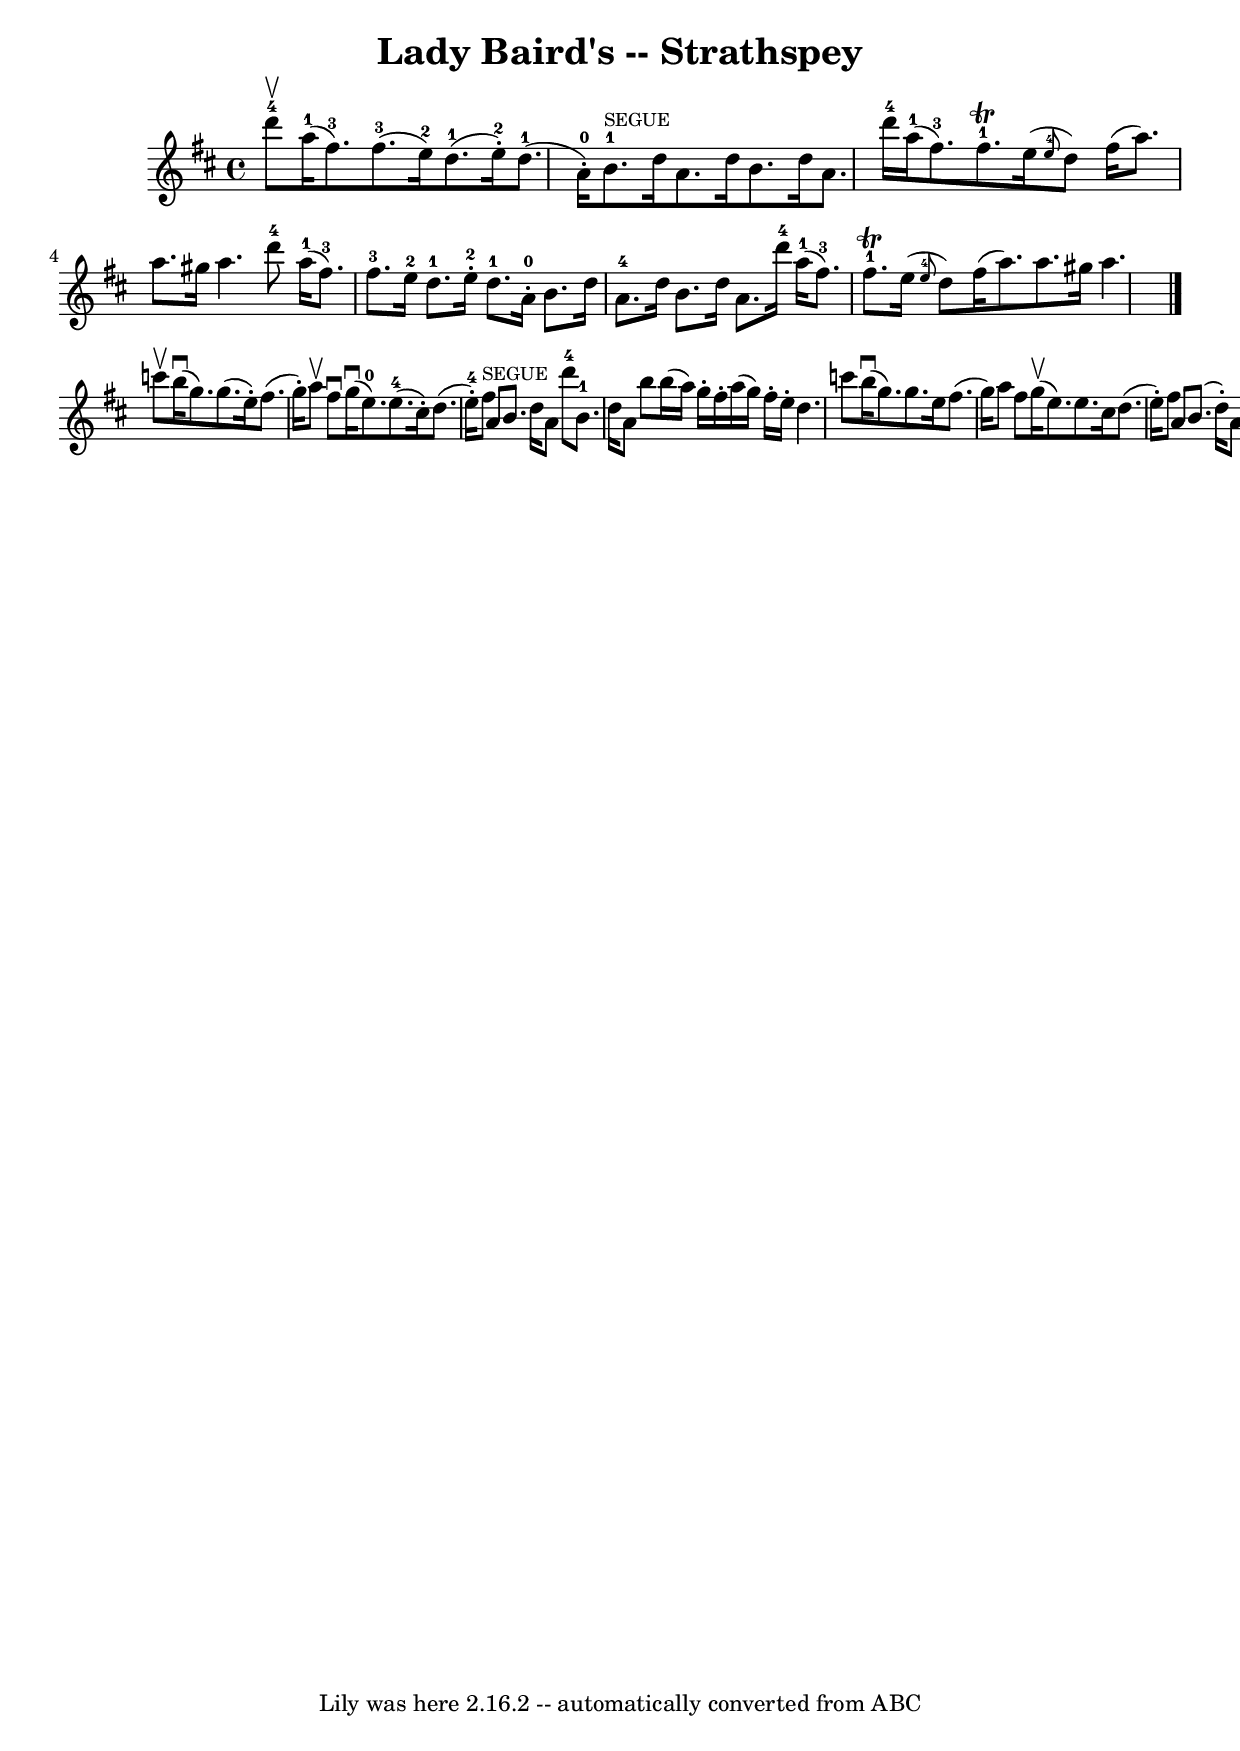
\version "2.16.2"
\include "Mammoth.ily"
\header {
  %% book = "Ryan's Mammoth Collection"
  crossRefNumber = "1"
  footnotes = "\\\\161 961"
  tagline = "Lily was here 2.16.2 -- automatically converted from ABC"
  title = "Lady Baird's -- Strathspey"

}
voicedefault =  {


  \override Staff.TimeSignature #'style = #'C
  \time 4/4 
  \key d \major
  d'''8-4^\upbow |
  a''16-1(
  fis''8.-3) fis''8.-3(e''16-2) d''8.-1(e''16-2-.) d''8.-1(a'16-0-.)   |
  b'8.-1^\segue   
  d''16 a'8. d''16 b'8. d''16 a'8. d'''16-4   |
  
  a''16-1(fis''8.-3) fis''8.-1^\trill e''16 (\grace {    
    e''8-4 
  } d''8) fis''16 (a''8.) a''8. gis''16 a''4.    
  d'''8-4   |
  a''16-1(fis''8.-3) fis''8.-3   
  e''16-2 d''8.-1 e''16-2-. d''8.-1 a'16-0-.   
  |
  b'8. d''16 a'8.-4 d''16 b'8. d''16 a'8.    
  d'''16-4   |
  a''16-1(fis''8.-3) fis''8.-1^\trill e''16 (\grace { e''8-4 
			  } d''8) fis''16 (
  a''8.) a''8. gis''16 a''4.    \bar "|." c'''8^\upbow |
  
  b''16^\downbow(g''8.) g''8. (e''16-.) fis''8. (g''16-.-) a''8^\upbow fis''8^\downbow   |
  g''16^\downbow(e''8.-0-) e''8.-4(cis''16-.) d''8. (e''16-4-.) fis''8^\segue a'8    |
  b'8. d''16 a'8 d'''8-4 b'8.-1 
  d''16 a'8 b''8    |
  b''16 (a''16) g''16-. fis''16-. a''16 (g''16) fis''16-. e''16-. d''4. c'''8    |
  
  b''16^\downbow(g''8.) g''8. e''16 fis''8. (g''16) a''8 
  fis''8    |
  g''16^\upbow(e''8.) e''8. cis''16 d''8. 
  (e''16-.) fis''8 a'8    |
  b'8. (d''16-.) a'8    
  d'''8-4 b'8.^\upbow(d''16-.) a'8 b''8    |
  b''16 (
  a''16) g''16-. fis''16-. a''16 (g''16) fis''16-. e''16-. d''4.    \bar "|."   

}

\score{
  <<

    \context Staff="default"
    {
      \voicedefault 
      
    }

  >>
  \layout {
    
  }
  \midi {
  }

}
